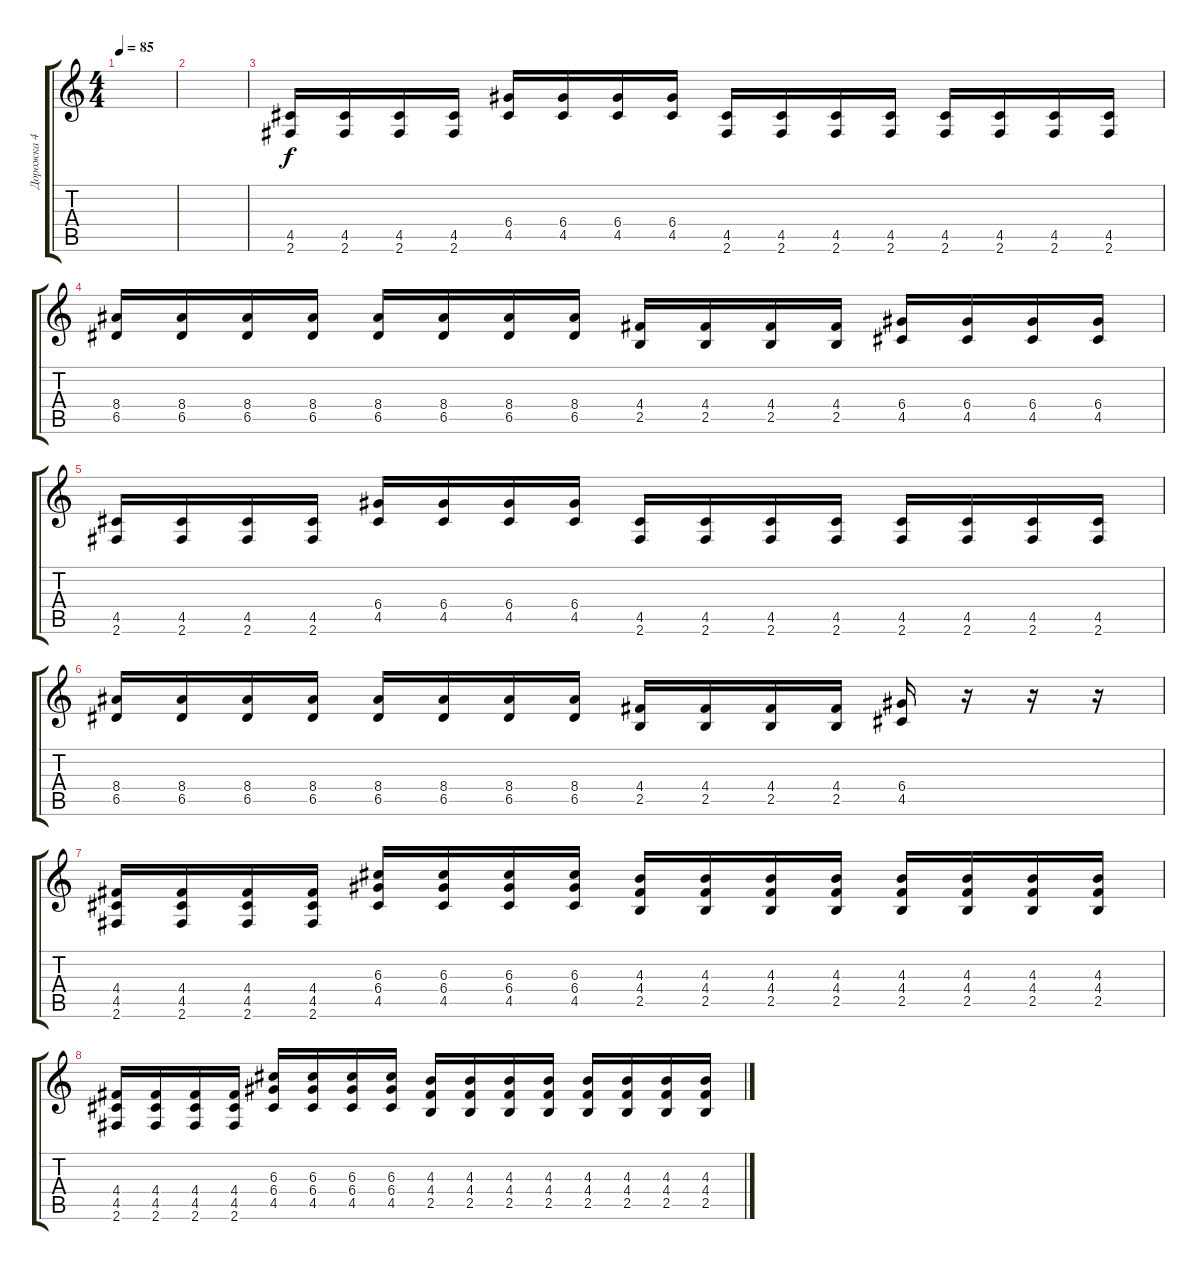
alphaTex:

\track ("Дорожка 4" "Дорожка 4") {instrument distortionguitar}
\staff {score tabs}
\tuning (E4 B3 G3 D3 A2 E2) {hide}
\ts (4 4)
\tempo 85
\clef g2
\ks c
|
|
(4.5 2.6).16 (4.5 2.6).16 (4.5 2.6).16 (4.5 2.6).16 (6.4 4.5).16 (6.4 4.5).16 (6.4 4.5).16 (6.4 4.5).16 (4.5 2.6).16 (4.5 2.6).16 (4.5 2.6).16 (4.5 2.6).16 (4.5 2.6).16 (4.5 2.6).16 (4.5 2.6).16 (4.5 2.6).16 |
(8.4 6.5).16 (8.4 6.5).16 (8.4 6.5).16 (8.4 6.5).16 (8.4 6.5).16 (8.4 6.5).16 (8.4 6.5).16 (8.4 6.5).16 (4.4 2.5).16 (4.4 2.5).16 (4.4 2.5).16 (4.4 2.5).16 (6.4 4.5).16 (6.4 4.5).16 (6.4 4.5).16 (6.4 4.5).16 |
(4.5 2.6).16 (4.5 2.6).16 (4.5 2.6).16 (4.5 2.6).16 (6.4 4.5).16 (6.4 4.5).16 (6.4 4.5).16 (6.4 4.5).16 (4.5 2.6).16 (4.5 2.6).16 (4.5 2.6).16 (4.5 2.6).16 (4.5 2.6).16 (4.5 2.6).16 (4.5 2.6).16 (4.5 2.6).16 |
(8.4 6.5).16 (8.4 6.5).16 (8.4 6.5).16 (8.4 6.5).16 (8.4 6.5).16 (8.4 6.5).16 (8.4 6.5).16 (8.4 6.5).16 (4.4 2.5).16 (4.4 2.5).16 (4.4 2.5).16 (4.4 2.5).16 (6.4 4.5).16 r.16 r.16 r.16 |
(4.4 4.5 2.6).16 (4.4 4.5 2.6).16 (4.4 4.5 2.6).16 (4.4 4.5 2.6).16 (6.3 6.4 4.5).16 (6.3 6.4 4.5).16 (6.3 6.4 4.5).16 (6.3 6.4 4.5).16 (4.3 4.4 2.5).16 (4.3 4.4 2.5).16 (4.3 4.4 2.5).16 (4.3 4.4 2.5).16 (4.3 4.4 2.5).16 (4.3 4.4 2.5).16 (4.3 4.4 2.5).16 (4.3 4.4 2.5).16 |
(4.4 4.5 2.6).16 (4.4 4.5 2.6).16 (4.4 4.5 2.6).16 (4.4 4.5 2.6).16 (6.3 6.4 4.5).16 (6.3 6.4 4.5).16 (6.3 6.4 4.5).16 (6.3 6.4 4.5).16 (4.3 4.4 2.5).16 (4.3 4.4 2.5).16 (4.3 4.4 2.5).16 (4.3 4.4 2.5).16 (4.3 4.4 2.5).16 (4.3 4.4 2.5).16 (4.3 4.4 2.5).16 (4.3 4.4 2.5).16
